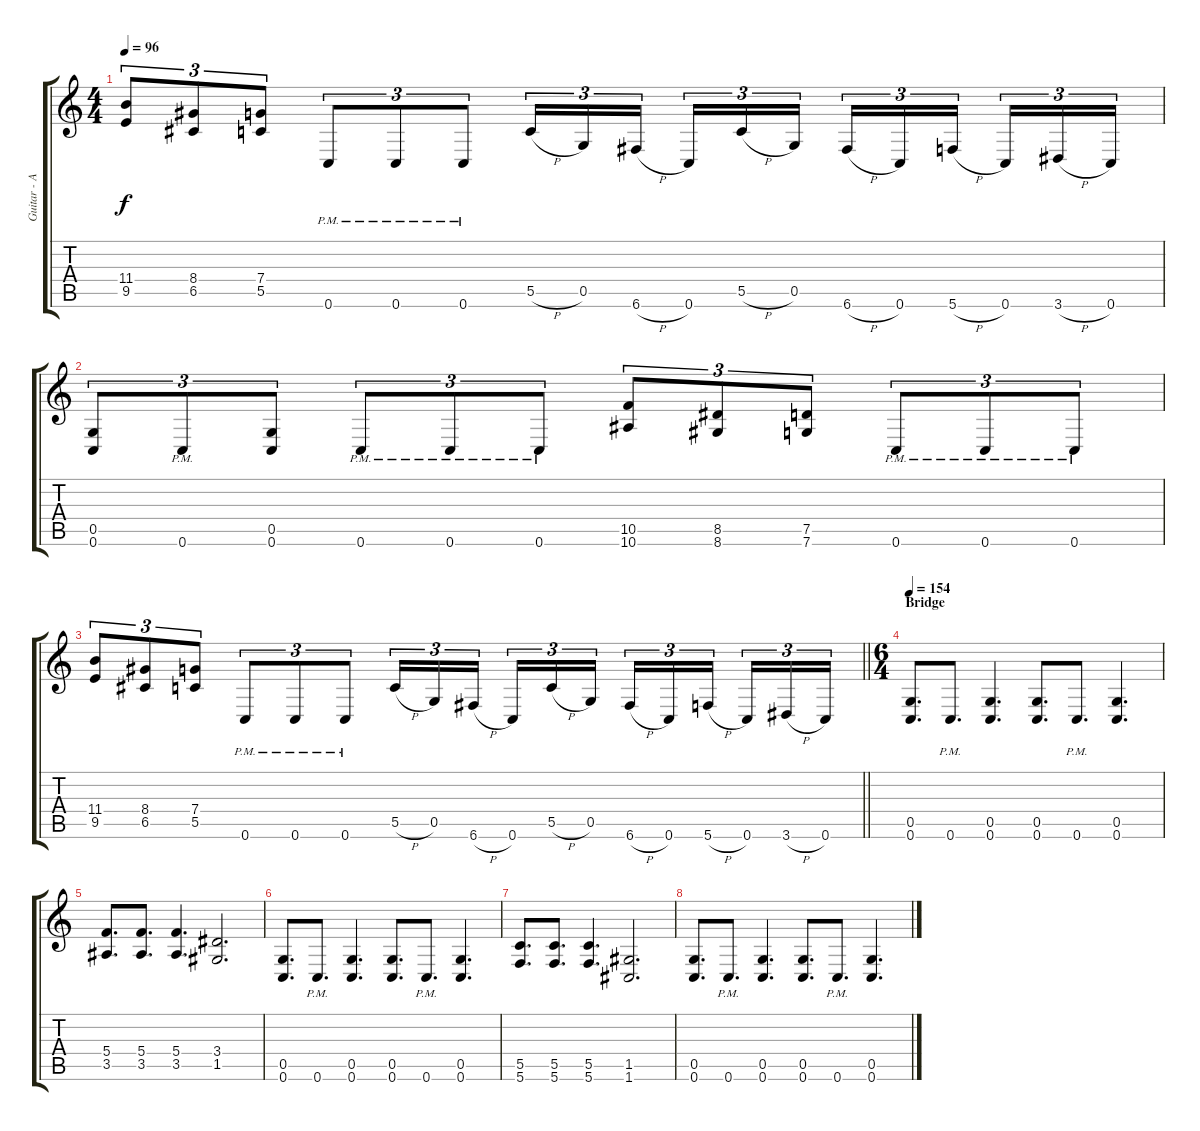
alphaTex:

\track ("Guitar - Adam Dutkiewicz" "Guitar - A") {instrument overdrivenguitar}
\staff {score tabs}
\tuning (D4 A3 F3 C3 G2 C2) {hide}
\ts (4 4)
\tempo 96
\clef g2
\ks c
(11.4 9.5).8{tu (3 2) dy f} (8.4 6.5).8{tu (3 2)} (7.4 5.5).8{tu (3 2)} 0.6{pm}.8{tu (3 2)} 0.6{pm}.8{tu (3 2)} 0.6{pm}.8{tu (3 2)} 5.5{h}.16{tu (3 2)} 0.5.16{tu (3 2)} 6.6{h}.16{tu (3 2) beam splitsecondary} 0.6.16{tu (3 2)} 5.5{h}.16{tu (3 2)} 0.5.16{tu (3 2)} 6.6{h}.16{tu (3 2)} 0.6.16{tu (3 2)} 5.6{h}.16{tu (3 2) beam splitsecondary} 0.6.16{tu (3 2)} 3.6{h}.16{tu (3 2)} 0.6.16{tu (3 2)} |
(0.5 0.6).8{tu (3 2)} 0.6{pm}.8{tu (3 2)} (0.5 0.6).8{tu (3 2)} 0.6{pm}.8{tu (3 2)} 0.6{pm}.8{tu (3 2)} 0.6{pm}.8{tu (3 2)} (10.5 10.6).8{tu (3 2)} (8.5 8.6).8{tu (3 2)} (7.5 7.6).8{tu (3 2)} 0.6{pm}.8{tu (3 2)} 0.6{pm}.8{tu (3 2)} 0.6{pm}.8{tu (3 2)} |
\barLineRight lightlight
(11.4 9.5).8{tu (3 2)} (8.4 6.5).8{tu (3 2)} (7.4 5.5).8{tu (3 2)} 0.6{pm}.8{tu (3 2)} 0.6{pm}.8{tu (3 2)} 0.6{pm}.8{tu (3 2)} 5.5{h}.16{tu (3 2)} 0.5.16{tu (3 2)} 6.6{h}.16{tu (3 2) beam splitsecondary} 0.6.16{tu (3 2)} 5.5{h}.16{tu (3 2)} 0.5.16{tu (3 2)} 6.6{h}.16{tu (3 2)} 0.6.16{tu (3 2)} 5.6{h}.16{tu (3 2) beam splitsecondary} 0.6.16{tu (3 2)} 3.6{h}.16{tu (3 2)} 0.6.16{tu (3 2)} |
\ts (6 4)
\section ("" "Bridge")
\tempo 154
(0.5 0.6).8{d} 0.6{pm}.8{d} (0.5 0.6).4{d} (0.5 0.6).8{d} 0.6{pm}.8{d} (0.5 0.6).4{d} |
(5.4 3.5).8{d} (5.4 3.5).8{d} (5.4 3.5).4{d} (3.4 1.5).2{d} |
(0.5 0.6).8{d} 0.6{pm}.8{d} (0.5 0.6).4{d} (0.5 0.6).8{d} 0.6{pm}.8{d} (0.5 0.6).4{d} |
(5.5 5.6).8{d} (5.5 5.6).8{d} (5.5 5.6).4{d} (1.5 1.6).2{d} |
(0.5 0.6).8{d} 0.6{pm}.8{d} (0.5 0.6).4{d} (0.5 0.6).8{d} 0.6{pm}.8{d} (0.5 0.6).4{d}
